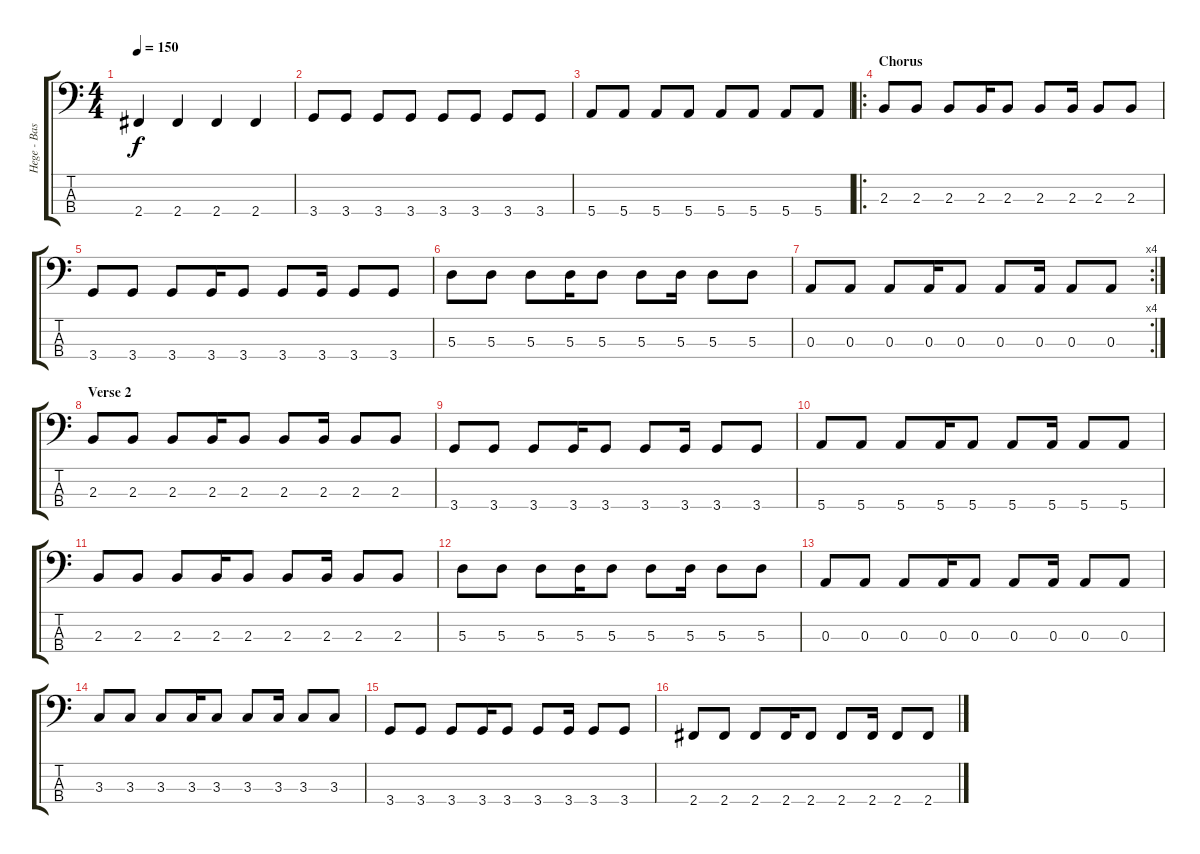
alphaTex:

\track ("Hege - Bass" "Hege - Bas") {instrument electricbassfinger}
\staff {score tabs}
\tuning (G2 D2 A1 E1) {hide}
\ts (4 4)
\tempo 150
\clef f4
\ks c
2.4.4{dy f} 2.4.4 2.4.4 2.4.4 |
3.4.8 3.4.8 3.4.8 3.4.8 3.4.8 3.4.8 3.4.8 3.4.8 |
5.4.8 5.4.8 5.4.8 5.4.8 5.4.8 5.4.8 5.4.8 5.4.8 |
\ro
\section ("" "Chorus")
2.3.8 2.3.8 2.3.8 2.3.16 2.3.8 2.3.8 2.3.16 2.3.8 2.3.8 |
3.4.8 3.4.8 3.4.8 3.4.16 3.4.8 3.4.8 3.4.16 3.4.8 3.4.8 |
5.3.8 5.3.8 5.3.8 5.3.16 5.3.8 5.3.8 5.3.16 5.3.8 5.3.8 |
\rc 4
0.3.8 0.3.8 0.3.8 0.3.16 0.3.8 0.3.8 0.3.16 0.3.8 0.3.8 |
\section ("" "Verse 2")
2.3.8 2.3.8 2.3.8 2.3.16 2.3.8 2.3.8 2.3.16 2.3.8 2.3.8 |
3.4.8 3.4.8 3.4.8 3.4.16 3.4.8 3.4.8 3.4.16 3.4.8 3.4.8 |
5.4.8 5.4.8 5.4.8 5.4.16 5.4.8 5.4.8 5.4.16 5.4.8 5.4.8 |
2.3.8 2.3.8 2.3.8 2.3.16 2.3.8 2.3.8 2.3.16 2.3.8 2.3.8 |
5.3.8 5.3.8 5.3.8 5.3.16 5.3.8 5.3.8 5.3.16 5.3.8 5.3.8 |
0.3.8 0.3.8 0.3.8 0.3.16 0.3.8 0.3.8 0.3.16 0.3.8 0.3.8 |
3.3.8 3.3.8 3.3.8 3.3.16 3.3.8 3.3.8 3.3.16 3.3.8 3.3.8 |
3.4.8 3.4.8 3.4.8 3.4.16 3.4.8 3.4.8 3.4.16 3.4.8 3.4.8 |
2.4.8 2.4.8 2.4.8 2.4.16 2.4.8 2.4.8 2.4.16 2.4.8 2.4.8
